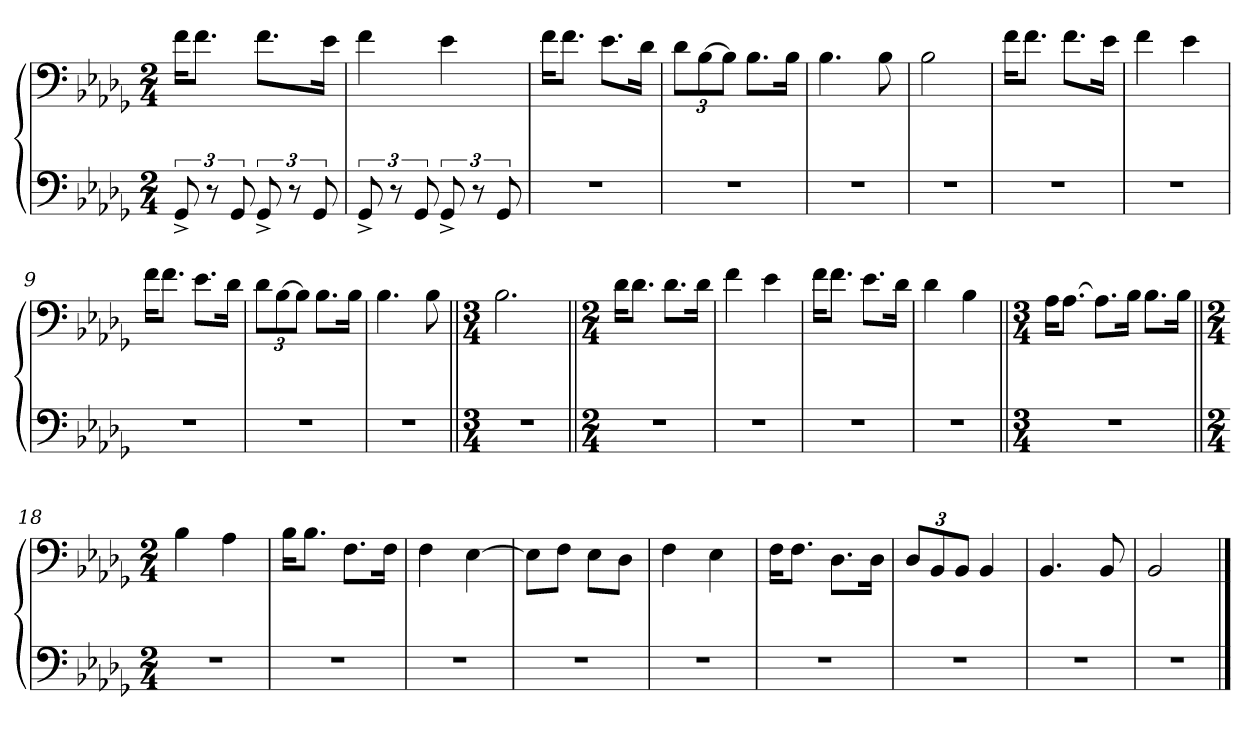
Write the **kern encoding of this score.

**kern	**kern
*part1	*part1
*staff2	*staff1
*clefF4	*clefF4
*k[b-e-a-d-g-]	*k[b-e-a-d-g-]
*M2/4	*M2/4
=1	=1
12GG-^/	16f\KL
.	8.f\J
12r	.
12GG-/	.
12GG-^/	8.f\L
12r	.
12GG-/	.
.	16e-\Jk
=2	=2
12GG-^/	4f\
12r	.
12GG-/	.
12GG-^/	4e-\
12r	.
12GG-/	.
=3	=3
2r	16f\KL
.	8.f\J
.	8.e-\L
.	16d-\Jk
=4	=4
2r	12d-\L
.	[12B-\
.	12B-\J]
.	8.B-\L
.	16B-\Jk
=5	=5
2r	4.B-\
.	8B-\
=6	=6
2r	2B-\
=7	=7
2r	16f\KL
.	8.f\J
.	8.f\L
.	16e-\Jk
=8	=8
2r	4f\
.	4e-\
=9	=9
2r	16f\KL
.	8.f\J
.	8.e-\L
.	16d-\Jk
=10	=10
2r	12d-\L
.	[12B-\
.	12B-\J]
.	8.B-\L
.	16B-\Jk
=11	=11
2r	4.B-\
.	8B-\
=12||	=12||
*M3/4	*M3/4
2.r	2.B-\
=13||	=13||
*M2/4	*M2/4
2r	16d-\KL
.	8.d-\J
.	8.d-\L
.	16d-\Jk
=14	=14
2r	4f\
.	4e-\
=15	=15
2r	16f\KL
.	8.f\J
.	8.e-\L
.	16d-\Jk
=16	=16
2r	4d-\
.	4B-\
=17||	=17||
*M3/4	*M3/4
2.r	16A-\KL
.	[8.A-\J
.	8.A-\L]
.	16B-\Jk
.	8.B-\L
.	16B-\Jk
=18||	=18||
*M2/4	*M2/4
2r	4B-\
.	4A-\
=19	=19
2r	16B-\KL
.	8.B-\J
.	8.F\L
.	16F\Jk
=20	=20
2r	4F\
.	[4E-\
=21	=21
2r	8E-\L]
.	8F\J
.	8E-\L
.	8D-\J
=22	=22
2r	4F\
.	4E-\
=23	=23
2r	16F\KL
.	8.F\J
.	8.D-\L
.	16D-\Jk
=24	=24
2r	12D-/L
.	12BB-/
.	12BB-/J
.	4BB-/
=25	=25
2r	4.BB-/
.	8BB-/
=26	=26
2r	2BB-/
==	==
*-	*-
